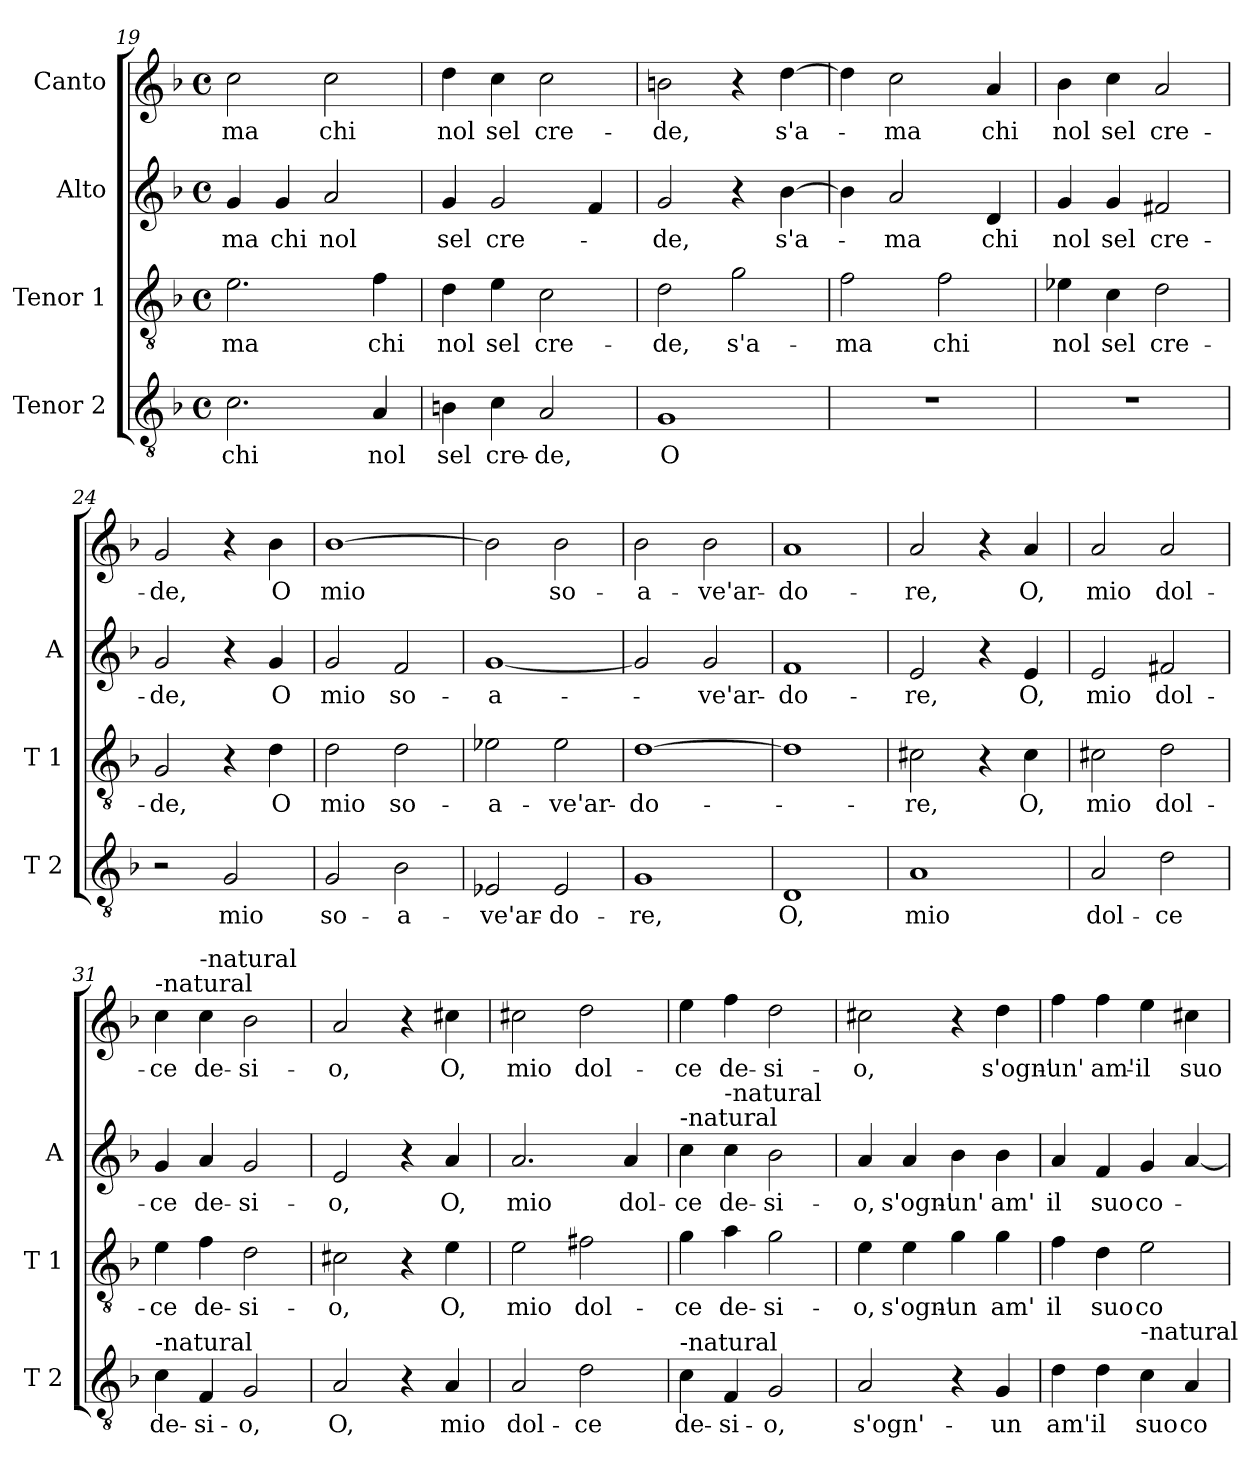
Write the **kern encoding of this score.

**kern	**text	**kern	**text	**kern	**text	**kern	**text
*part4	*part4	*part3	*part3	*part2	*part2	*part1	*part1
*staff4	*staff4	*staff3	*staff3	*staff2	*staff2	*staff1	*staff1
*I"Tenor 2	*	*I"Tenor 1	*	*I"Alto	*	*I"Canto	*
*I'T 2	*	*I'T 1	*	*I'A	*	*	*
!!LO:PB:g=z
*clefGv2	*	*clefGv2	*	*clefG2	*	*clefG2	*
*k[b-]	*	*k[b-]	*	*k[b-]	*	*k[b-]	*
*F:	*	*F:	*	*F:	*	*F:	*
*M4/4	*	*M4/4	*	*M4/4	*	*M4/4	*
*met(c)	*	*met(c)	*	*met(c)	*	*met(c)	*
=19	=19	=19	=19	=19	=19	=19	=19
!	!LO:LY:b	!	!LO:LY:b	!	!LO:LY:b	!	!LO:LY:b
2.c\	chi	2.e\	-ma	4g/	-ma	2cc\	-ma
!	!	!	!	!	!LO:LY:b	!	!
.	.	.	.	4g/	chi	.	.
!	!	!	!	!	!LO:LY:b	!	!LO:LY:b
.	.	.	.	2a/	nol	2cc\	chi
!	!LO:LY:b	!	!LO:LY:b	!	!	!	!
4A/	nol	4f\	chi	.	.	.	.
=20	=20	=20	=20	=20	=20	=20	=20
!	!LO:LY:b	!	!LO:LY:b	!	!LO:LY:b	!	!LO:LY:b
4Bn\	sel	4d\	nol	4g/	sel	4dd\	nol
!	!LO:LY:b	!	!LO:LY:b	!	!LO:LY:b	!	!LO:LY:b
4c\	cre-	4e\	sel	2g/	cre-	4cc\	sel
!	!LO:LY:b	!	!LO:LY:b	!	!	!	!LO:LY:b
2A/	-de,	2c\	cre-	.	.	2cc\	cre-
.	.	.	.	4f/	.	.	.
=21	=21	=21	=21	=21	=21	=21	=21
!	!LO:LY:b	!	!LO:LY:b	!	!LO:LY:b	!	!LO:LY:b
1G	O	2d\	-de,	2g/	-de,	2bn\	-de,
!	!	!	!LO:LY:b	!	!	!	!
.	.	2g\	s'a-	4r	.	4r	.
!	!	!	!	!	!LO:LY:b	!	!LO:LY:b
.	.	.	.	[4b-\	s'a-	[4dd\	s'a-
=22	=22	=22	=22	=22	=22	=22	=22
!	!	!	!LO:LY:b	!	!	!	!
1r	.	2f\	-ma	4b-\]	.	4dd\]	.
!	!	!	!	!	!LO:LY:b	!	!LO:LY:b
.	.	.	.	2a/	-ma	2cc\	-ma
!	!	!	!LO:LY:b	!	!	!	!
.	.	2f\	chi	.	.	.	.
!	!	!	!	!	!LO:LY:b	!	!LO:LY:b
.	.	.	.	4d/	chi	4a/	chi
=23	=23	=23	=23	=23	=23	=23	=23
!	!	!	!LO:LY:b	!	!LO:LY:b	!	!LO:LY:b
1r	.	4e-X\	nol	4g/	nol	4b-\	nol
!	!	!	!LO:LY:b	!	!LO:LY:b	!	!LO:LY:b
.	.	4c\	sel	4g/	sel	4cc\	sel
!	!	!	!LO:LY:b	!	!LO:LY:b	!	!LO:LY:b
.	.	2d\	cre-	2f#X/	cre-	2a/	cre-
=24	=24	=24	=24	=24	=24	=24	=24
!	!	!	!LO:LY:b	!	!LO:LY:b	!	!LO:LY:b
2r	.	2G/	-de,	2g/	-de,	2g/	-de,
!	!LO:LY:b	!	!	!	!	!	!
2G/	mio	4r	.	4r	.	4r	.
!	!	!	!LO:LY:b	!	!LO:LY:b	!	!LO:LY:b
.	.	4d\	O	4g/	O	4b-\	O
!!LO:LB:g=z
=25	=25	=25	=25	=25	=25	=25	=25
!	!LO:LY:b	!	!LO:LY:b	!	!LO:LY:b	!	!LO:LY:b
2G/	so-	2d\	mio	2g/	mio	[1b-	mio
!	!LO:LY:b	!	!LO:LY:b	!	!LO:LY:b	!	!
2B-\	-a-	2d\	so-	2f/	so-	.	.
=26	=26	=26	=26	=26	=26	=26	=26
!	!LO:LY:b	!	!LO:LY:b	!	!LO:LY:b	!	!
2E-X/	-ve'ar-	2e-X\	-a-	[1g	-a-	2b-\]	.
!	!LO:LY:b	!	!LO:LY:b	!	!	!	!LO:LY:b
2E-/	-do-	2e-\	-ve'ar-	.	.	2b-\	so-
=27	=27	=27	=27	=27	=27	=27	=27
!	!LO:LY:b	!	!LO:LY:b	!	!	!	!LO:LY:b
1G	-re,	[1d	-do-	2g/]	.	2b-\	-a-
!	!	!	!	!	!LO:LY:b	!	!LO:LY:b
.	.	.	.	2g/	-ve'ar-	2b-\	-ve'ar-
=28	=28	=28	=28	=28	=28	=28	=28
!	!LO:LY:b	!	!	!	!LO:LY:b	!	!LO:LY:b
1D	O,	1d]	.	1f	-do-	1a	-do-
=29	=29	=29	=29	=29	=29	=29	=29
!	!LO:LY:b	!	!LO:LY:b	!	!LO:LY:b	!	!LO:LY:b
1A	mio	2c#X\	-re,	2e/	-re,	2a/	-re,
.	.	4r	.	4r	.	4r	.
!	!	!	!LO:LY:b	!	!LO:LY:b	!	!LO:LY:b
.	.	4c#\	O,	4e/	O,	4a/	O,
=30	=30	=30	=30	=30	=30	=30	=30
!	!LO:LY:b	!	!LO:LY:b	!	!LO:LY:b	!	!LO:LY:b
2A/	dol-	2c#X\	mio	2e/	mio	2a/	mio
!	!LO:LY:b	!	!LO:LY:b	!	!LO:LY:b	!	!LO:LY:b
2d\	-ce	2d\	dol-	2f#X/	dol-	2a/	dol-
=31	=31	=31	=31	=31	=31	=31	=31
!	!	!	!	!	!	!LO:TX:a:t=-natural	!
!LO:TX:a:t=-natural	!	!	!	!	!	!	!
!	!LO:LY:b	!	!LO:LY:b	!	!LO:LY:b	!	!LO:LY:b
4c\	de-	4e\	-ce	4g/	-ce	4cc\	-ce
!	!	!	!	!	!	!LO:TX:a:t=-natural	!
!	!LO:LY:b	!	!LO:LY:b	!	!LO:LY:b	!	!LO:LY:b
4F/	-si-	4f\	de-	4a/	de-	4cc\	de-
!	!LO:LY:b	!	!LO:LY:b	!	!LO:LY:b	!	!LO:LY:b
2G/	-o,	2d\	-si-	2g/	-si-	2b-\	-si-
!!LO:LB:g=z
=32	=32	=32	=32	=32	=32	=32	=32
!	!LO:LY:b	!	!LO:LY:b	!	!LO:LY:b	!	!LO:LY:b
2A/	O,	2c#X\	-o,	2e/	-o,	2a/	-o,
4r	.	4r	.	4r	.	4r	.
!	!LO:LY:b	!	!LO:LY:b	!	!LO:LY:b	!	!LO:LY:b
4A/	mio	4e\	O,	4a/	O,	4cc#X\	O,
=33	=33	=33	=33	=33	=33	=33	=33
!	!LO:LY:b	!	!LO:LY:b	!	!LO:LY:b	!	!LO:LY:b
2A/	dol-	2e\	mio	2.a/	mio	2cc#X\	mio
!	!LO:LY:b	!	!LO:LY:b	!	!	!	!LO:LY:b
2d\	-ce	2f#X\	dol-	.	.	2dd\	dol-
!	!	!	!	!	!LO:LY:b	!	!
.	.	.	.	4a/	dol-	.	.
=34	=34	=34	=34	=34	=34	=34	=34
!	!	!	!	!LO:TX:a:t=-natural	!	!	!
!LO:TX:a:t=-natural	!	!	!	!	!	!	!
!	!LO:LY:b	!	!LO:LY:b	!	!LO:LY:b	!	!LO:LY:b
4c\	de-	4g\	-ce	4cc\	-ce	4ee\	-ce
!	!	!	!	!LO:TX:a:t=-natural	!	!	!
!	!LO:LY:b	!	!LO:LY:b	!	!LO:LY:b	!	!LO:LY:b
4F/	-si-	4a\	de-	4cc\	de-	4ff\	de-
!	!LO:LY:b	!	!LO:LY:b	!	!LO:LY:b	!	!LO:LY:b
2G/	-o,	2g\	-si-	2b-\	-si-	2dd\	-si-
=35	=35	=35	=35	=35	=35	=35	=35
!	!LO:LY:b	!	!LO:LY:b	!	!LO:LY:b	!	!LO:LY:b
2A/	s'ogn'-	4e\	-o,	4a/	-o,	2cc#X\	-o,
!	!	!	!LO:LY:b	!	!LO:LY:b	!	!
.	.	4e\	s'ogn'-	4a/	s'ogn'-	.	.
!	!	!	!LO:LY:b	!	!LO:LY:b	!	!
4r	.	4g\	-un	4b-\	-un'	4r	.
!	!LO:LY:b	!	!LO:LY:b	!	!LO:LY:b	!	!LO:LY:b
4G/	-un	4g\	am'	4b-\	am'	4dd\	s'ogn'-
=36	=36	=36	=36	=36	=36	=36	=36
!	!LO:LY:b	!	!LO:LY:b	!	!LO:LY:b	!	!LO:LY:b
4d\	am'	4f\	il	4a/	il	4ff\	-un'
!	!LO:LY:b	!	!LO:LY:b	!	!LO:LY:b	!	!LO:LY:b
4d\	il	4d\	suo	4f/	suo	4ff\	am'-
!LO:TX:a:t=-natural	!	!	!	!	!	!	!
!	!LO:LY:b	!	!LO:LY:b	!	!LO:LY:b	!	!LO:LY:b
4c\	suo	2e\	co-	4g/	co-	4ee\	-il
!	!LO:LY:b	!	!	!	!	!	!LO:LY:b
4A/	co-	.	.	[4a/	.	4cc#X\	suo
=	=	=	=	=	=	=	=
*-	*-	*-	*-	*-	*-	*-	*-
